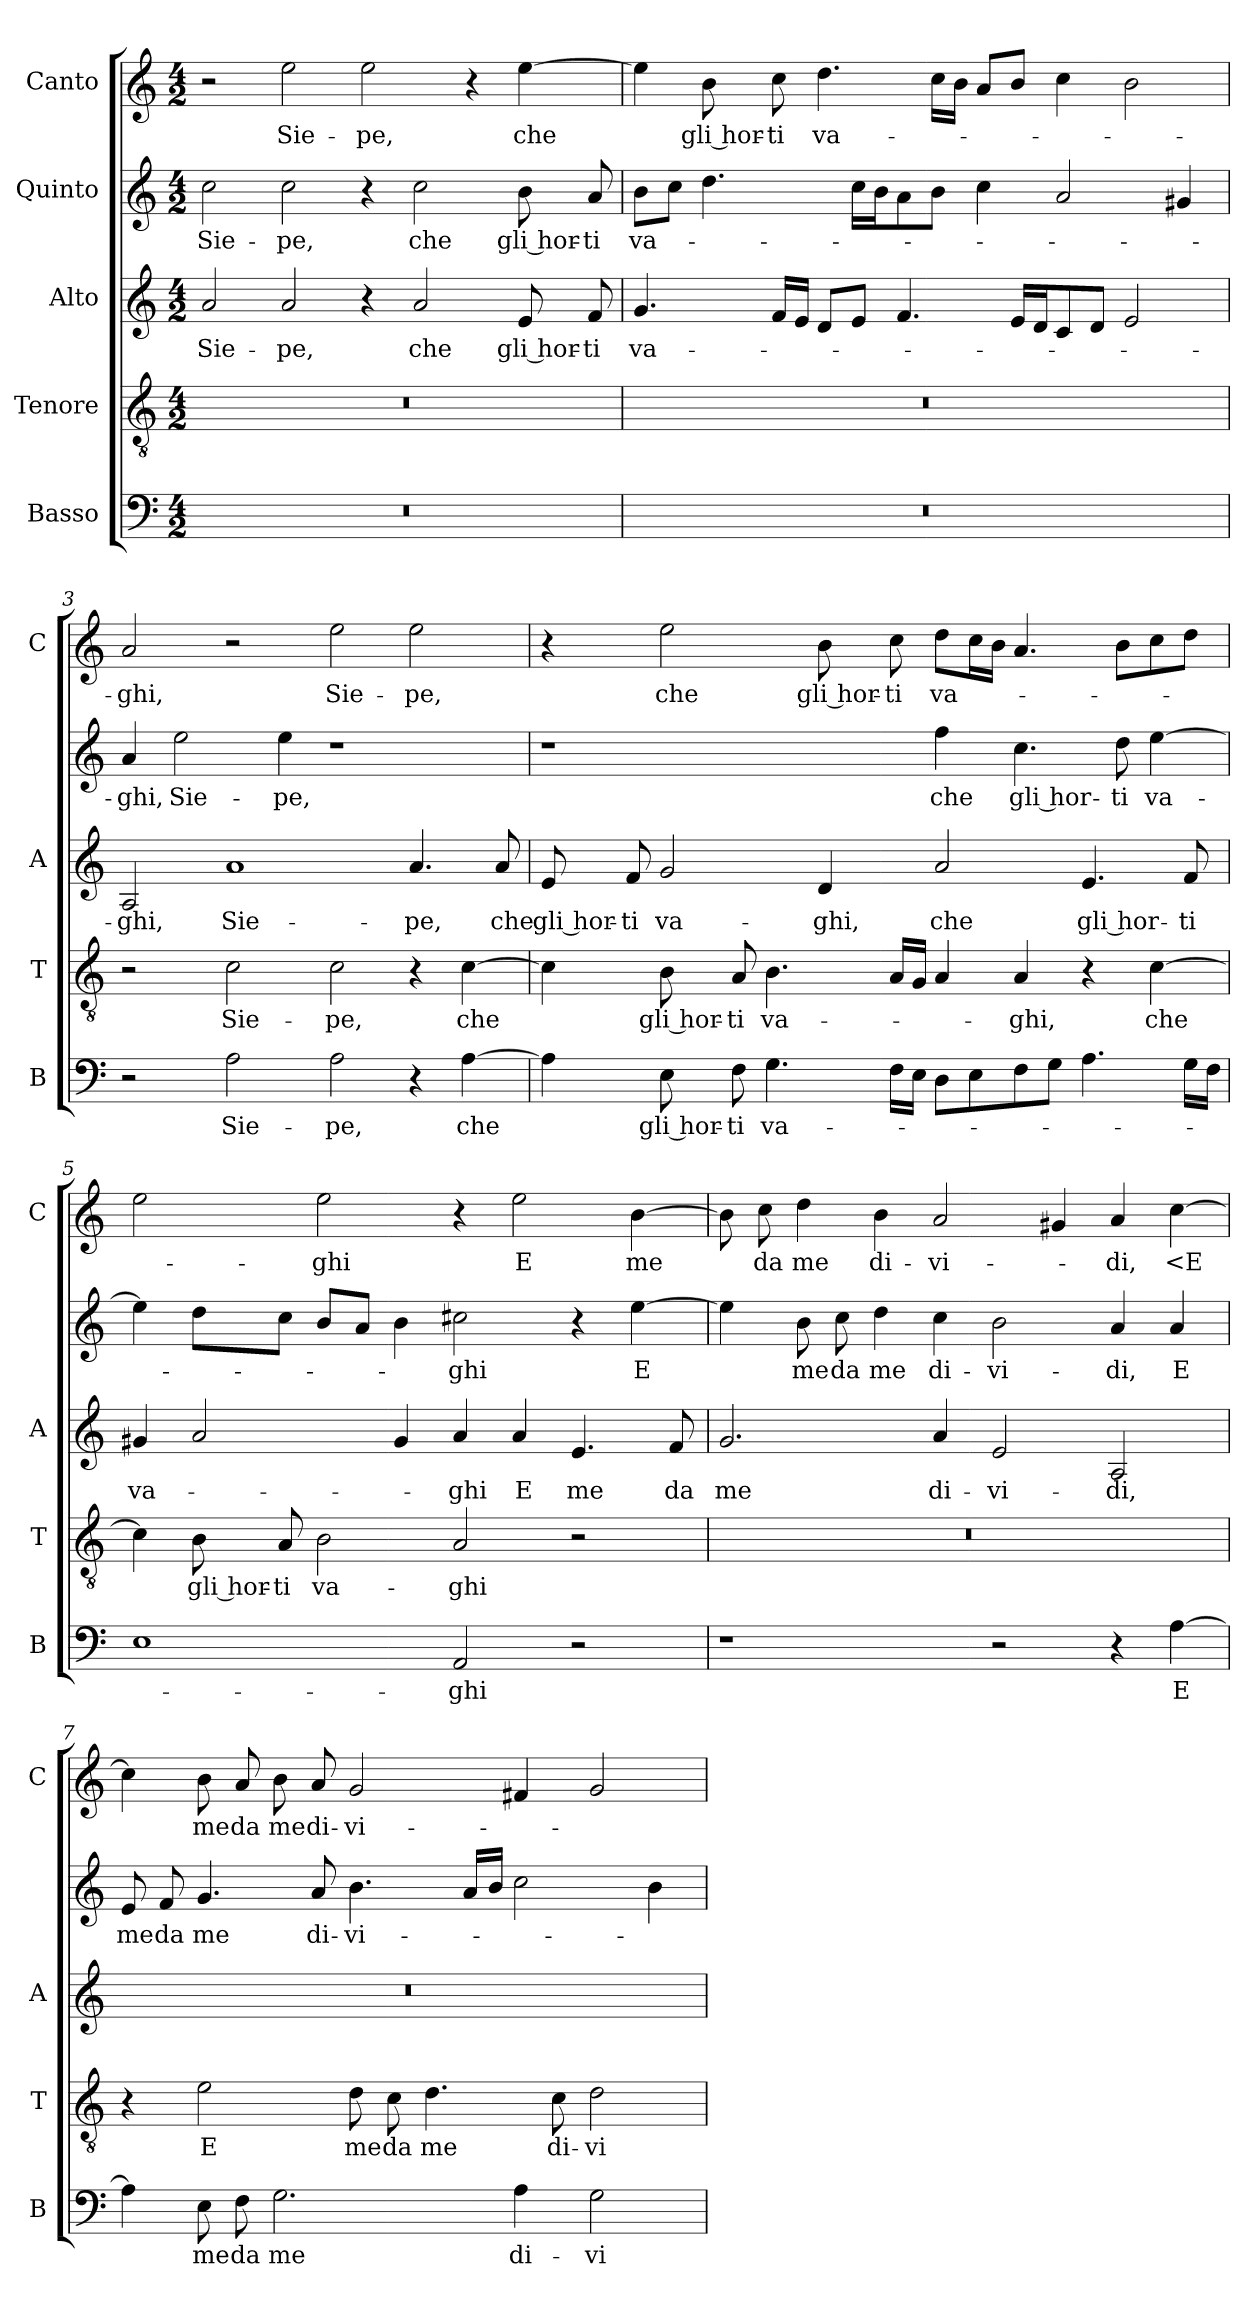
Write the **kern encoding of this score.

**kern	**text	**kern	**text	**kern	**text	**kern	**text	**kern	**text
*part5	*part5	*part4	*part4	*part3	*part3	*part2	*part2	*part1	*part1
*staff5	*staff5	*staff4	*staff4	*staff3	*staff3	*staff2	*staff2	*staff1	*staff1
*I"Basso	*	*I"Tenore	*	*I"Alto	*	*I"Quinto	*	*I"Canto	*
*I'B	*	*I'T	*	*I'A	*	*	*	*I'C	*
*clefF4	*	*clefGv2	*	*clefG2	*	*clefG2	*	*clefG2	*
*k[]	*	*k[]	*	*k[]	*	*k[]	*	*k[]	*
*M4/2	*	*M4/2	*	*M4/2	*	*M4/2	*	*M4/2	*
=1	=1	=1	=1	=1	=1	=1	=1	=1	=1
0r	.	0r	.	2a	Sie-	2cc	Sie-	2r	.
.	.	.	.	2a	-pe,	2cc	-pe,	2ee	Sie-
.	.	.	.	4r	.	4r	.	2ee	-pe,
.	.	.	.	2a	che	2cc	che	.	.
.	.	.	.	.	.	.	.	4r	.
.	.	.	.	8e	gli hor-	8b	gli hor-	[4ee	che
.	.	.	.	8f	-ti	8a	-ti	.	.
=2	=2	=2	=2	=2	=2	=2	=2	=2	=2
0r	.	0r	.	4.g	va-	8bL	va-	4ee]	.
.	.	.	.	.	.	8ccJ	.	.	.
.	.	.	.	.	.	4.dd	.	8b	gli hor-
.	.	.	.	16fLL	.	.	.	8cc	-ti
.	.	.	.	16eJJ	.	.	.	.	.
.	.	.	.	8dL	.	.	.	4.dd	va-
.	.	.	.	8eJ	.	16ccLL	.	.	.
.	.	.	.	.	.	16bJ	.	.	.
.	.	.	.	4.f	.	8a	.	.	.
.	.	.	.	.	.	8bJ	.	16ccLL	.
.	.	.	.	.	.	.	.	16bJJ	.
.	.	.	.	.	.	4cc	.	8aL	.
.	.	.	.	16eLL	.	.	.	8bJ	.
.	.	.	.	16dJ	.	.	.	.	.
.	.	.	.	8c	.	2a	.	4cc	.
.	.	.	.	8dJ	.	.	.	.	.
.	.	.	.	2e	.	.	.	2b	.
.	.	.	.	.	.	4g#X	.	.	.
=3	=3	=3	=3	=3	=3	=3	=3	=3	=3
2r	.	2r	.	2A	-ghi,	4a	-ghi,	2a	-ghi,
.	.	.	.	.	.	2ee	Sie-	.	.
2A	Sie-	2c	Sie-	1a	Sie-	.	.	2r	.
.	.	.	.	.	.	4ee	-pe,	.	.
2A	-pe,	2c	-pe,	.	.	1r	.	2ee	Sie-
4r	.	4r	.	4.a	-pe,	.	.	2ee	-pe,
[4A	che	[4c	che	.	.	.	.	.	.
.	.	.	.	8a	che	.	.	.	.
=4	=4	=4	=4	=4	=4	=4	=4	=4	=4
4A]	.	4c]	.	8e	gli hor-	1r	.	4r	.
.	.	.	.	8f	-ti	.	.	.	.
8E	gli hor-	8B	gli hor-	2g	va-	.	.	2ee	che
8F	-ti	8A	-ti	.	.	.	.	.	.
4.G	va-	4.B	va-	.	.	.	.	.	.
.	.	.	.	4d	-ghi,	.	.	8b	gli hor-
16FLL	.	16ALL	.	.	.	.	.	8cc	-ti
16EJJ	.	16GJJ	.	.	.	.	.	.	.
8DL	.	4A	.	2a	che	4ff	che	8ddL	va-
8E	.	.	.	.	.	.	.	16ccL	.
.	.	.	.	.	.	.	.	16bJJ	.
8F	.	4A	-ghi,	.	.	4.cc	gli hor-	4.a	.
8GJ	.	.	.	.	.	.	.	.	.
4.A	.	4r	.	4.e	gli hor-	.	.	.	.
.	.	.	.	.	.	8dd	-ti	8bL	.
.	.	[4c	che	.	.	[4ee	va-	8cc	.
16GLL	.	.	.	8f	-ti	.	.	8ddJ	.
16FJJ	.	.	.	.	.	.	.	.	.
=5	=5	=5	=5	=5	=5	=5	=5	=5	=5
1E	.	4c]	.	4g#X	va-	4ee]	.	2ee	.
.	.	8B	gli hor-	2a	.	8ddL	.	.	.
.	.	8A	-ti	.	.	8ccJ	.	.	.
.	.	2B	va-	.	.	8bL	.	2ee	-ghi
.	.	.	.	.	.	8aJ	.	.	.
.	.	.	.	4g#	.	4b	.	.	.
2AA	-ghi	2A	-ghi	4a	-ghi	2cc#X	-ghi	4r	.
.	.	.	.	4a	E	.	.	2ee	E
2r	.	2r	.	4.e	me	4r	.	.	.
.	.	.	.	.	.	[4ee	E	[4b	me
.	.	.	.	8f	da	.	.	.	.
=6	=6	=6	=6	=6	=6	=6	=6	=6	=6
1r	.	0r	.	2.g	me	4ee]	.	8b]	.
.	.	.	.	.	.	.	.	8cc	da
.	.	.	.	.	.	8b	me	4dd	me
.	.	.	.	.	.	8cc	da	.	.
.	.	.	.	.	.	4dd	me	4b	di-
.	.	.	.	4a	di-	4cc	di-	2a	-vi-
2r	.	.	.	2e	-vi-	2b	-vi-	.	.
.	.	.	.	.	.	.	.	4g#X	.
4r	.	.	.	2A	-di,	4a	-di,	4a	-di,
[4A	E	.	.	.	.	4a	E	[4cc	<E
=7	=7	=7	=7	=7	=7	=7	=7	=7	=7
4A]	.	4r	.	0r	.	8e	me	4cc]	.
.	.	.	.	.	.	8f	da	.	.
8E	me	2e	E	.	.	4.g	me	8b	me
8F	da	.	.	.	.	.	.	8a	da
2.G	me	.	.	.	.	.	.	8b	me
.	.	.	.	.	.	8a	di-	8a	di-
.	.	8d	me	.	.	4.b	-vi-	2g	-vi-
.	.	8c	da	.	.	.	.	.	.
.	.	4.d	me	.	.	.	.	.	.
.	.	.	.	.	.	16aLL	.	.	.
.	.	.	.	.	.	16bJJ	.	.	.
4A	di-	.	.	.	.	2cc	.	4f#X	.
.	.	8c	di-	.	.	.	.	.	.
2G	-vi-	2d	-vi-	.	.	.	.	2g	.
.	.	.	.	.	.	4b	.	.	.
=	=	=	=	=	=	=	=	=	=
*-	*-	*-	*-	*-	*-	*-	*-	*-	*-
